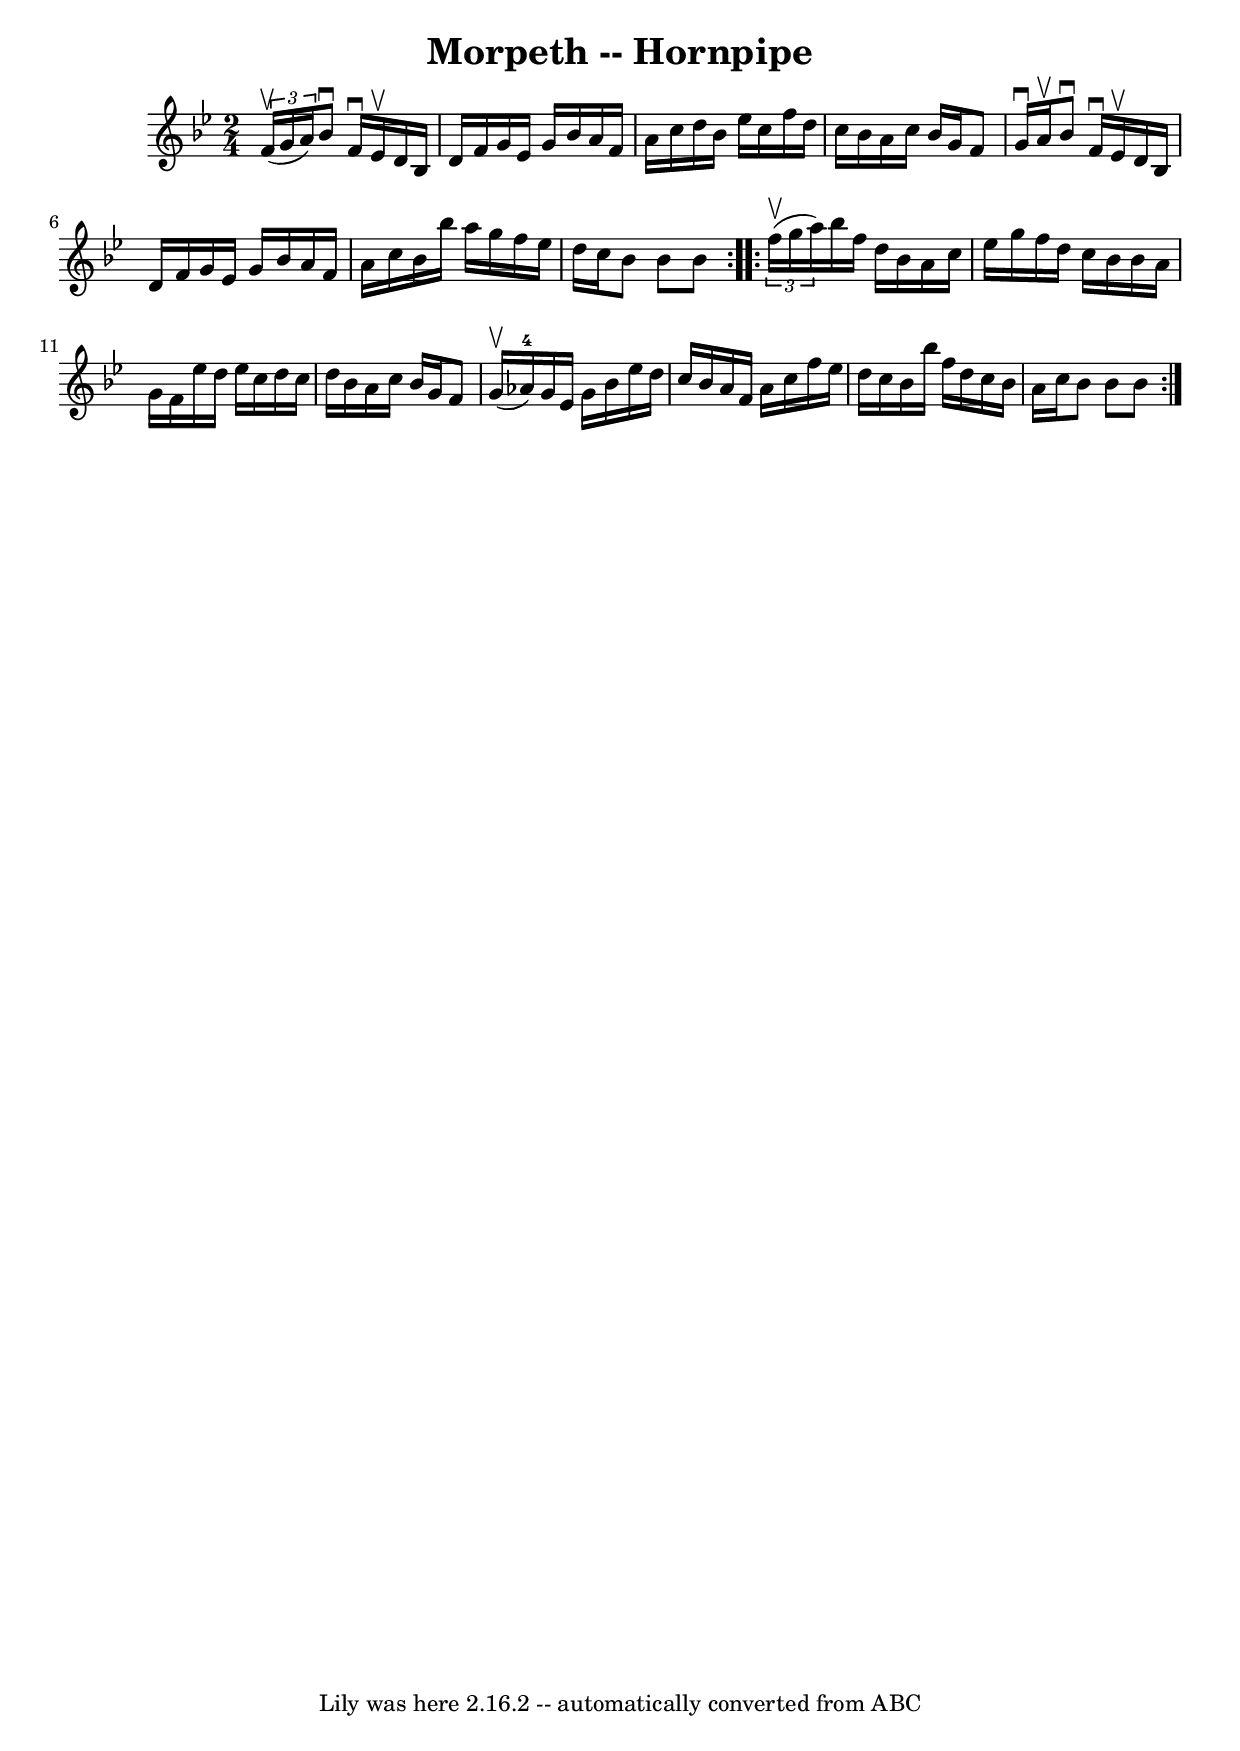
\version "2.7.40"
\include "Mammoth.ily"
\header {
	%% book = "Cole's 1000 Fiddle Tunes"
	crossRefNumber = "1"
	footnotes = ""
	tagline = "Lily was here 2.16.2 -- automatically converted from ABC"
	title = "Morpeth -- Hornpipe"
}
voicedefault =  {


\repeat volta 2 {
\time 2/4 
\key bes \major   \times 2/3 { f'16 (^\upbow g'16 a'16) } 
|
 bes'8^\downbow f'16^\downbow ees'16^\upbow d'16 bes16    
d'16 f'16  |
 g'16 ees'16 g'16 bes'16 a'16 f'16    
a'16 c''16  |
 d''16 bes'16 ees''16 c''16 f''16 d''16 
 c''16 bes'16  |
 a'16 c''16 bes'16 g'16 f'8 g'16 
^\downbow a'16^\upbow |
 bes'8^\downbow f'16^\downbow ees'16 
^\upbow d'16 bes16 d'16 f'16  |
 g'16 ees'16 g'16    
bes'16 a'16 f'16 a'16 c''16  |
 bes'16 bes''16 a''16  
 g''16 f''16 ees''16 d''16 c''16  |
 bes'8 bes'8    
bes'8  }     \repeat volta 2 {   \times 2/3 { f''16 (^\upbow g''16 a''16 
) } |
 bes''16 f''16 d''16 bes'16 a'16 c''16    
ees''16 g''16  |
 f''16 d''16 c''16 bes'16 bes'16    
a'16 g'16 f'16  |
 ees''16 d''16 ees''16 c''16 d''16  
 c''16 d''16 bes'16  |
 a'16 c''16 bes'16 g'16 f'8   
 g'16 (^\upbow aes'16-4) |
 g'16 ees'16 g'16 bes'16 
 ees''16 d''16 c''16 bes'16  |
 a'16 f'16 a'16    
c''16 f''16 ees''16 d''16 c''16  |
 bes'16 bes''16    
f''16 d''16 c''16 bes'16 a'16 c''16  |
 bes'8 bes'8   
 bes'8  }   
}

\score{
    <<

	\context Staff="default"
	{
	    \voicedefault 
	}

    >>
	\layout {
	}
	\midi {}
}
